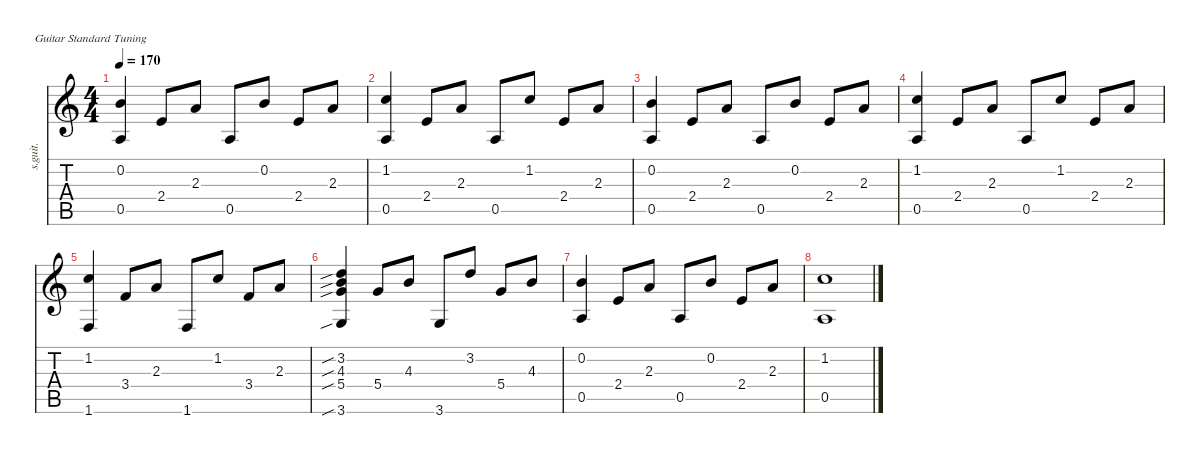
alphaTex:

\defaultSystemsLayout 4
\hideDynamics
\bracketExtendMode nobrackets
\track ("Steel Guitar" "s.guit.") {instrument acousticguitarsteel}
\staff {score tabs}
\tuning (E4 B3 G3 D3 A2 E2)
\ts (4 4)
\tempo 170
\clef g2
\ks c
(0.2 0.5).4{dy mf beam Up} 2.4.8{beam Up} 2.3.8{beam Up} 0.5.8{beam Up} 0.2.8{beam Up} 2.4.8{beam Up} 2.3.8{beam Up} |
(1.2 0.5).4{beam Up} 2.4.8{beam Up} 2.3.8{beam Up} 0.5.8{beam Up} 1.2.8{beam Up} 2.4.8{beam Up} 2.3.8{beam Up} |
(0.2 0.5).4{beam Up} 2.4.8{beam Up} 2.3.8{beam Up} 0.5.8{beam Up} 0.2.8{beam Up} 2.4.8{beam Up} 2.3.8{beam Up} |
(1.2 0.5).4{beam Up} 2.4.8{beam Up} 2.3.8{beam Up} 0.5.8{beam Up} 1.2.8{beam Up} 2.4.8{beam Up} 2.3.8{beam Up} |
(1.6 1.2).4{beam Up} 3.4.8{beam Up} 2.3.8{beam Up} 1.6.8{beam Up} 1.2.8{beam Up} 3.4.8{beam Up} 2.3.8{beam Up} |
(3.2{sib} 3.6{sib} 5.4{sib} 4.3{sib}).4{beam Up} 5.4.8{beam Up} 4.3.8{beam Up} 3.6.8{beam Up} 3.2.8{beam Up} 5.4.8{beam Up} 4.3.8{beam Up} |
(0.2 0.5).4{beam Up} 2.4.8{beam Up} 2.3.8{beam Up} 0.5.8{beam Up} 0.2.8{beam Up} 2.4.8{beam Up} 2.3.8{beam Up} |
(0.5 1.2).1{beam Up}
